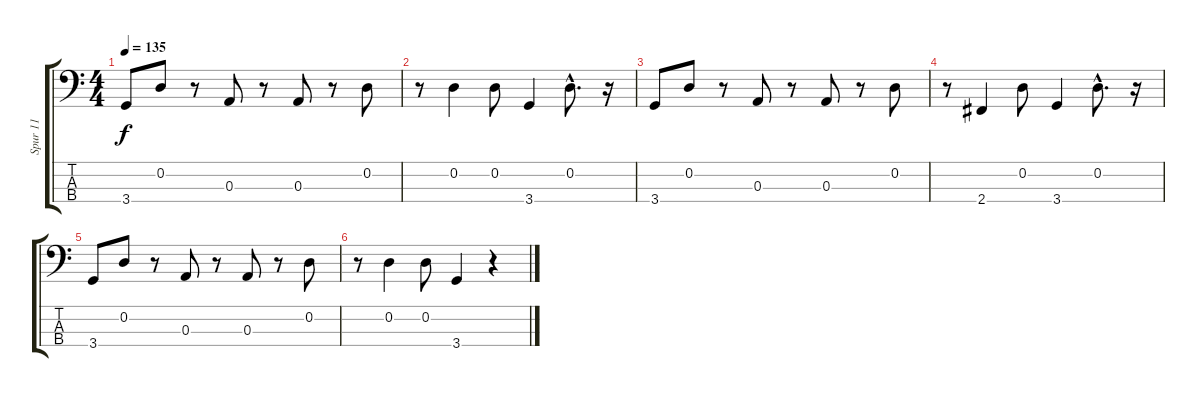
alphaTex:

\track ("Spur 11" "Spur 11") {instrument electricbassfinger}
\staff {score tabs}
\tuning (G2 D2 A1 E1) {hide}
\ts (4 4)
\tempo 135
\clef f4
\ks c
3.4.8{dy f} 0.2.8 r.8 0.3.8 r.8 0.3.8 r.8 0.2.8 |
r.8 0.2.4 0.2.8 3.4.4 0.2{hac}.8{d} r.16 |
3.4.8 0.2.8 r.8 0.3.8 r.8 0.3.8 r.8 0.2.8 |
r.8 2.4.4 0.2.8 3.4.4 0.2{hac}.8{d} r.16 |
3.4.8 0.2.8 r.8 0.3.8 r.8 0.3.8 r.8 0.2.8 |
r.8 0.2.4 0.2.8 3.4.4 r.4
